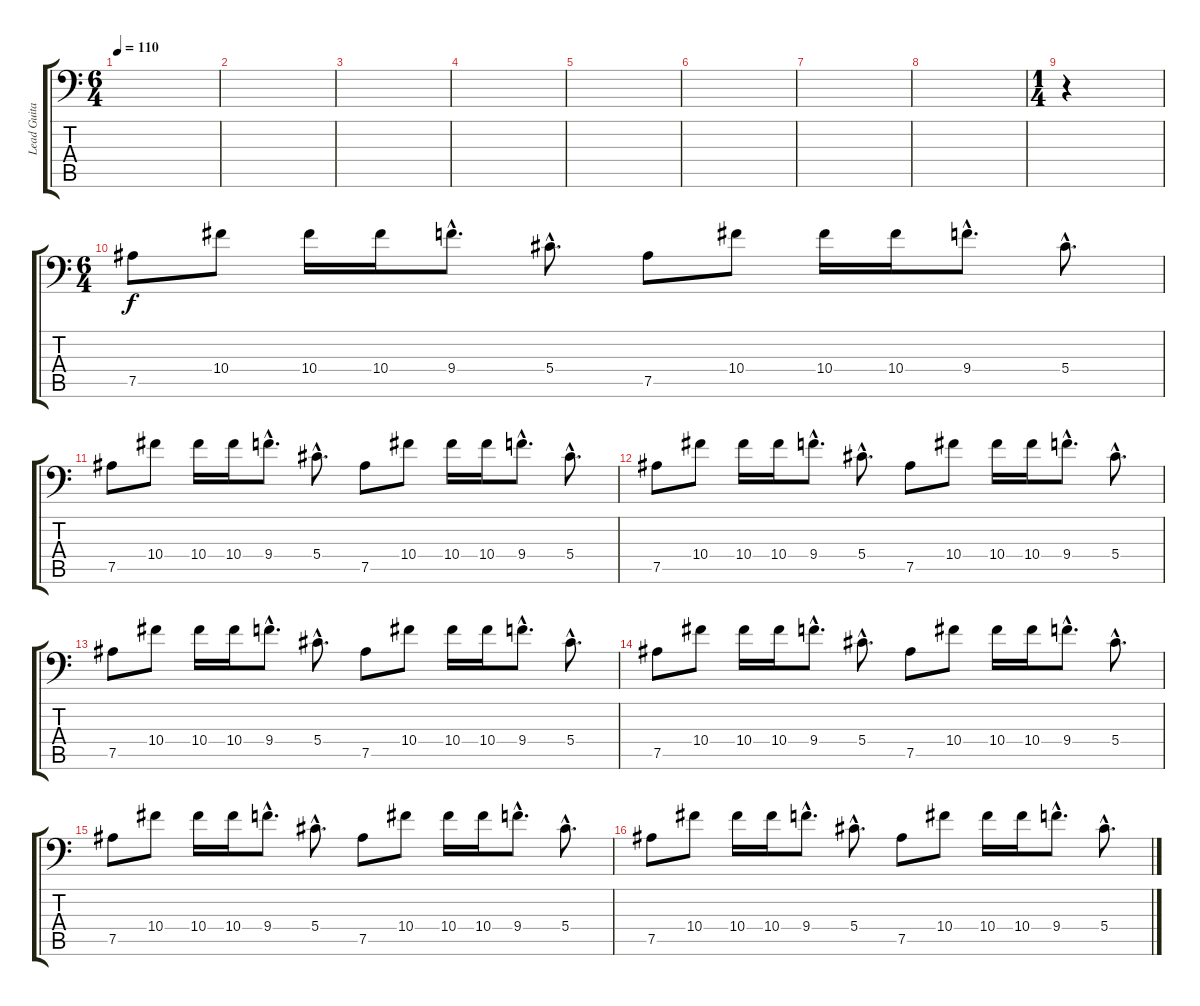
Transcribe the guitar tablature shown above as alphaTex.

\track ("Lead Guitar I" "Lead Guita") {instrument distortionguitar}
\staff {score tabs}
\tuning (Bb3 F3 Db3 Ab2 Eb2 Bb1) {hide}
\ts (6 4)
\tempo 110
\clef f4
\ks c
|
|
|
|
|
|
|
|
\ts (1 4)
r.4 |
\ts (6 4)
7.5.8 10.4.8 10.4.16 10.4.16 9.4{hac}.8{d} 5.4{hac}.8{d} 7.5.8 10.4.8 10.4.16 10.4.16 9.4{hac}.8{d} 5.4{hac}.8{d} |
7.5.8 10.4.8 10.4.16 10.4.16 9.4{hac}.8{d} 5.4{hac}.8{d} 7.5.8 10.4.8 10.4.16 10.4.16 9.4{hac}.8{d} 5.4{hac}.8{d} |
7.5.8 10.4.8 10.4.16 10.4.16 9.4{hac}.8{d} 5.4{hac}.8{d} 7.5.8 10.4.8 10.4.16 10.4.16 9.4{hac}.8{d} 5.4{hac}.8{d} |
7.5.8 10.4.8 10.4.16 10.4.16 9.4{hac}.8{d} 5.4{hac}.8{d} 7.5.8 10.4.8 10.4.16 10.4.16 9.4{hac}.8{d} 5.4{hac}.8{d} |
7.5.8 10.4.8 10.4.16 10.4.16 9.4{hac}.8{d} 5.4{hac}.8{d} 7.5.8 10.4.8 10.4.16 10.4.16 9.4{hac}.8{d} 5.4{hac}.8{d} |
7.5.8 10.4.8 10.4.16 10.4.16 9.4{hac}.8{d} 5.4{hac}.8{d} 7.5.8 10.4.8 10.4.16 10.4.16 9.4{hac}.8{d} 5.4{hac}.8{d} |
7.5.8 10.4.8 10.4.16 10.4.16 9.4{hac}.8{d} 5.4{hac}.8{d} 7.5.8 10.4.8 10.4.16 10.4.16 9.4{hac}.8{d} 5.4{hac}.8{d}
